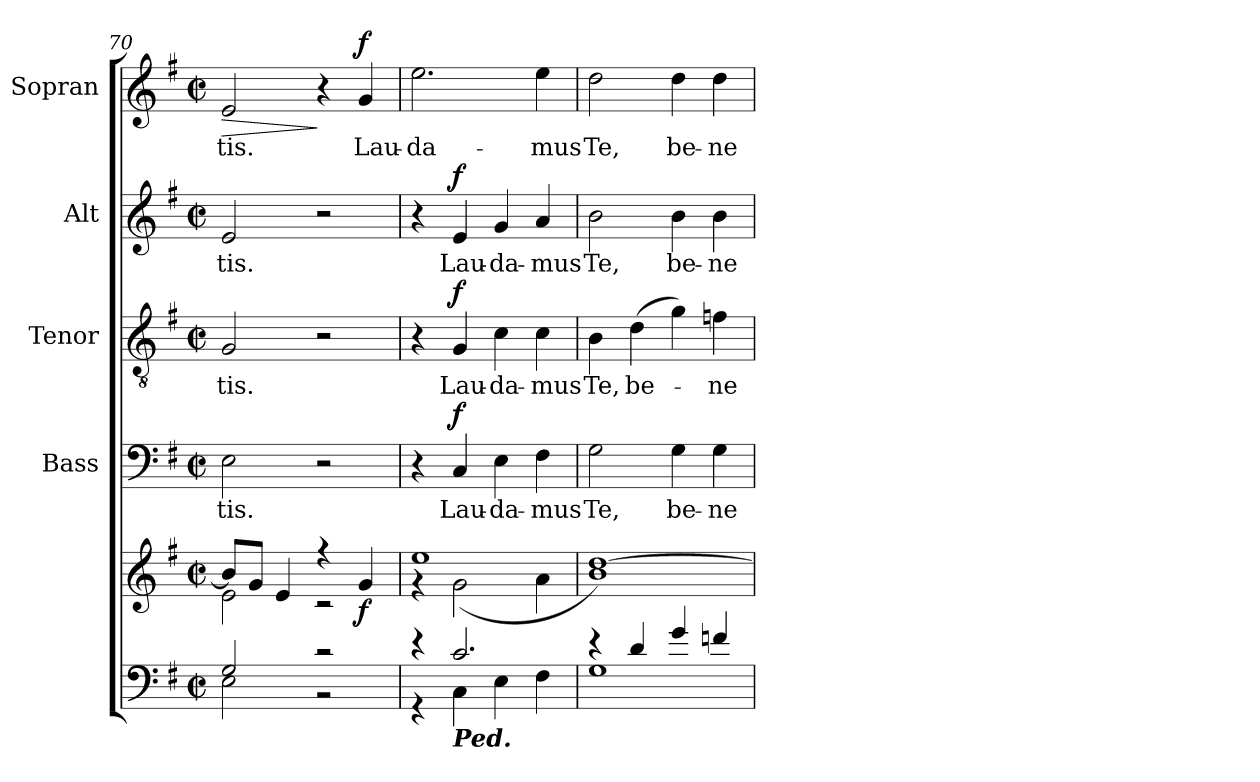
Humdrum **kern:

**kern	**kern	**dynam	**kern	**text	**dynam	**kern	**text	**dynam	**kern	**text	**dynam	**kern	**text	**dynam
*part5	*part5	*part5	*part4	*part4	*part4	*part3	*part3	*part3	*part2	*part2	*part2	*part1	*part1	*part1
*staff6	*staff5	*staff5/6	*staff4	*staff4	*staff4	*staff3	*staff3	*staff3	*staff2	*staff2	*staff2	*staff1	*staff1	*staff1
*	*	*	*I"Bass	*	*	*I"Tenor	*	*	*I"Alt	*	*	*I"Sopran	*	*
*	*	*	*I'B.	*	*	*I'T.	*	*	*I'A.	*	*	*I'S.	*	*
!!LO:LB:g=z
*clefF4	*clefG2	*	*clefF4	*	*	*clefGv2	*	*	*clefG2	*	*	*clefG2	*	*
*k[f#]	*k[f#]	*	*k[f#]	*	*	*k[f#]	*	*	*k[f#]	*	*	*k[f#]	*	*
*G:	*G:	*	*G:	*	*	*G:	*	*	*G:	*	*	*G:	*	*
*M2/2	*M2/2	*	*M2/2	*	*	*M2/2	*	*	*M2/2	*	*	*M2/2	*	*
*met(c|)	*met(c|)	*	*met(c|)	*	*	*met(c|)	*	*	*met(c|)	*	*	*met(c|)	*	*
=70	=70	=70	=70	=70	=70	=70	=70	=70	=70	=70	=70	=70	=70	=70
*^	*^	*	*	*	*	*	*	*	*	*	*	*	*	*
!	!	!	!	!	!	!LO:LY:b	!	!	!LO:LY:b	!	!	!LO:LY:b	!	!	!LO:LY:b	!LO:HP:b
2G/	2E\	8b/L]	2e\	.	2E\	-tis.	.	2G/	-tis.	.	2e/	-tis.	.	2e/	-tis.	>
.	.	8g/J	.	.	.	.	.	.	.	.	.	.	.	.	.	.
.	.	4e/	.	.	.	.	.	.	.	.	.	.	.	.	.	.
2rc	2r	4r	2rc	.	2r	.	.	2r	.	.	2r	.	.	4r	.	]
!	!	!	!	!LO:DY:b	!	!	!	!	!	!	!	!	!	!	!LO:LY:b	!LO:DY:a
.	.	4g/	.	f	.	.	.	.	.	.	.	.	.	4g/	Lau-	f
=71	=71	=71	=71	=71	=71	=71	=71	=71	=71	=71	=71	=71	=71	=71	=71	=71
!	!	!	!	!	!	!	!	!	!	!	!	!	!	!	!LO:LY:b	!
4r	4r	1ee	4rg	.	4r	.	.	4r	.	.	4r	.	.	2.ee\	-da-	.
!LO:TX:b:Bi:t=Ped.	!	!	!	!	!	!	!	!	!	!	!	!	!	!	!	!
!	!	!	!	!	!	!LO:LY:b	!LO:DY:a	!	!LO:LY:b	!LO:DY:a	!	!LO:LY:b	!LO:DY:a	!	!	!
2.c/	4C\	.	(<2g\	.	4C/	Lau-	f	4G/	Lau-	f	4e/	Lau-	f	.	.	.
!	!	!	!	!	!	!LO:LY:b	!	!	!LO:LY:b	!	!	!LO:LY:b	!	!	!	!
.	4E\	.	.	.	4E\	-da-	.	4c\	-da-	.	4g/	-da-	.	.	.	.
!	!	!	!	!	!	!LO:LY:b	!	!	!LO:LY:b	!	!	!LO:LY:b	!	!	!LO:LY:b	!
.	4F#\	.	4a\	.	4F#\	-mus	.	4c\	-mus	.	4a/	-mus	.	4ee\	-mus	.
=72	=72	=72	=72	=72	=72	=72	=72	=72	=72	=72	=72	=72	=72	=72	=72	=72
!	!	!	!	!	!	!LO:LY:b	!	!	!LO:LY:b	!	!	!LO:LY:b	!	!	!LO:LY:b	!
4re	1G	[>1dd	1b)	.	2G\	Te,	.	4B\	Te,	.	2b\	Te,	.	2dd\	Te,	.
!	!	!	!	!	!	!	!	!	!LO:LY:b	!	!	!	!	!	!	!
4d/	.	.	.	.	.	.	.	(>4d\	be-	.	.	.	.	.	.	.
!	!	!	!	!	!	!LO:LY:b	!	!	!	!	!	!LO:LY:b	!	!	!LO:LY:b	!
4g/	.	.	.	.	4G\	be-	.	4g\)	.	.	4b\	be-	.	4dd\	be-	.
!	!	!	!	!	!	!LO:LY:b	!	!	!LO:LY:b	!	!	!LO:LY:b	!	!	!LO:LY:b	!
4fn/	.	.	.	.	4G\	-ne-	.	4fn\	-ne-	.	4b\	-ne-	.	4dd\	-ne-	.
*v	*v	*	*	*	*	*	*	*	*	*	*	*	*	*	*	*
*	*v	*v	*	*	*	*	*	*	*	*	*	*	*	*	*
=	=	=	=	=	=	=	=	=	=	=	=	=	=	=
*-	*-	*-	*-	*-	*-	*-	*-	*-	*-	*-	*-	*-	*-	*-
